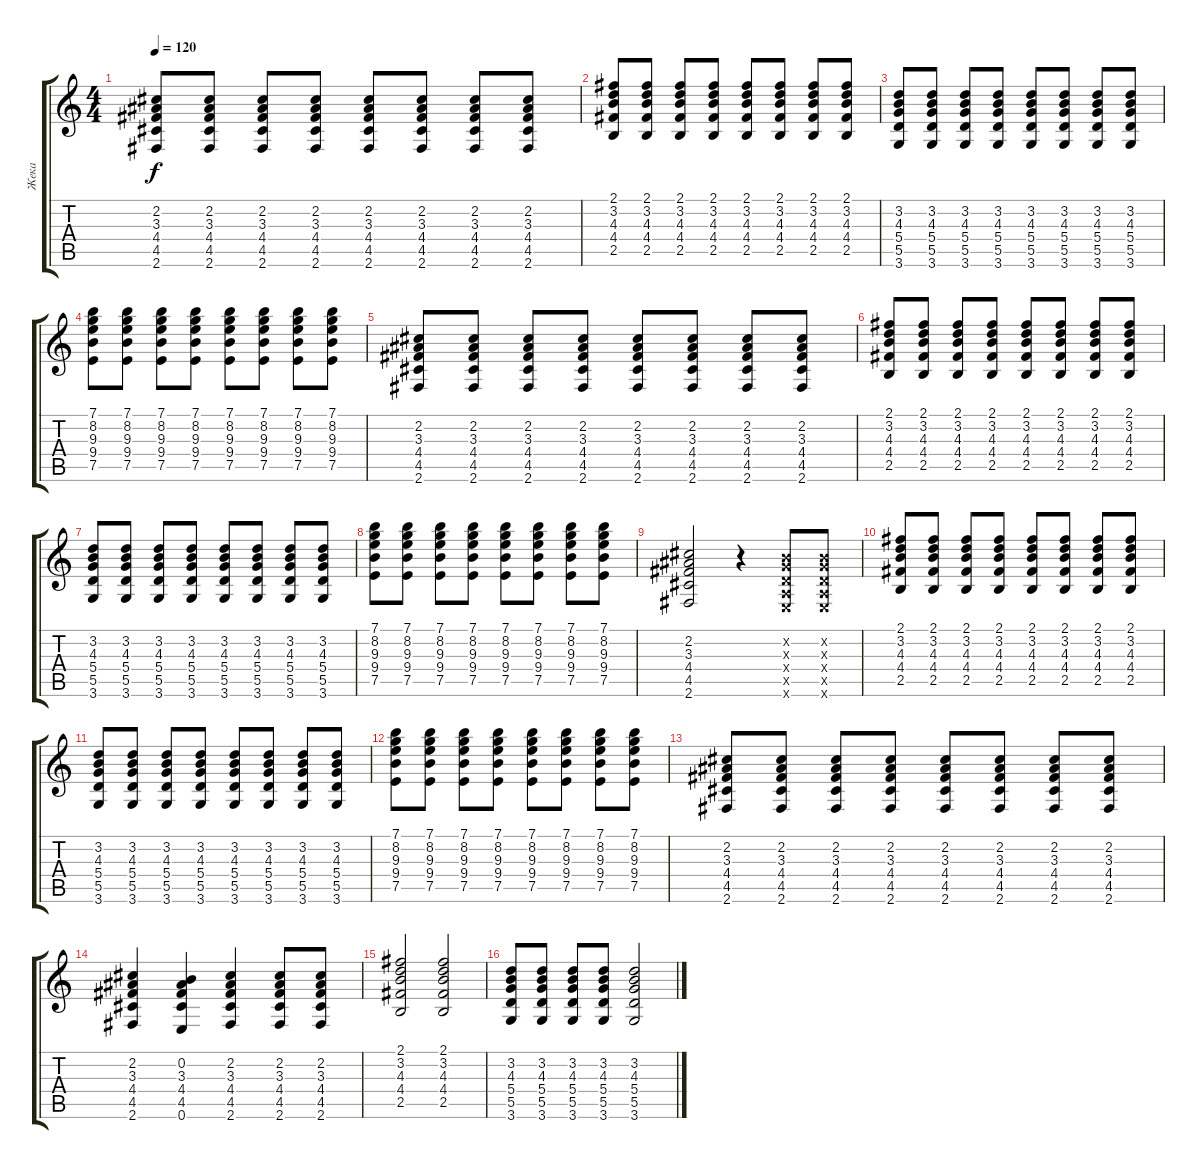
\track ("Жека" "Жека") {instrument acousticguitarsteel}
\staff {score tabs}
\tuning (E4 B3 G3 D3 A2 E2) {hide}
\ts (4 4)
\tempo 120
\clef g2
\ks c
(2.2 3.3 4.4 4.5 2.6).8{dy f} (2.2 3.3 4.4 4.5 2.6).8 (2.2 3.3 4.4 4.5 2.6).8 (2.2 3.3 4.4 4.5 2.6).8 (2.2 3.3 4.4 4.5 2.6).8 (2.2 3.3 4.4 4.5 2.6).8 (2.2 3.3 4.4 4.5 2.6).8 (2.2 3.3 4.4 4.5 2.6).8 |
(2.1 3.2 4.3 4.4 2.5).8 (2.1 3.2 4.3 4.4 2.5).8 (2.1 3.2 4.3 4.4 2.5).8 (2.1 3.2 4.3 4.4 2.5).8 (2.1 3.2 4.3 4.4 2.5).8 (2.1 3.2 4.3 4.4 2.5).8 (2.1 3.2 4.3 4.4 2.5).8 (2.1 3.2 4.3 4.4 2.5).8 |
(3.2 4.3 5.4 5.5 3.6).8 (3.2 4.3 5.4 5.5 3.6).8 (3.2 4.3 5.4 5.5 3.6).8 (3.2 4.3 5.4 5.5 3.6).8 (3.2 4.3 5.4 5.5 3.6).8 (3.2 4.3 5.4 5.5 3.6).8 (3.2 4.3 5.4 5.5 3.6).8 (3.2 4.3 5.4 5.5 3.6).8 |
(7.1 8.2 9.3 9.4 7.5).8 (7.1 8.2 9.3 9.4 7.5).8 (7.1 8.2 9.3 9.4 7.5).8 (7.1 8.2 9.3 9.4 7.5).8 (7.1 8.2 9.3 9.4 7.5).8 (7.1 8.2 9.3 9.4 7.5).8 (7.1 8.2 9.3 9.4 7.5).8 (7.1 8.2 9.3 9.4 7.5).8 |
(2.2 3.3 4.4 4.5 2.6).8 (2.2 3.3 4.4 4.5 2.6).8 (2.2 3.3 4.4 4.5 2.6).8 (2.2 3.3 4.4 4.5 2.6).8 (2.2 3.3 4.4 4.5 2.6).8 (2.2 3.3 4.4 4.5 2.6).8 (2.2 3.3 4.4 4.5 2.6).8 (2.2 3.3 4.4 4.5 2.6).8 |
(2.1 3.2 4.3 4.4 2.5).8 (2.1 3.2 4.3 4.4 2.5).8 (2.1 3.2 4.3 4.4 2.5).8 (2.1 3.2 4.3 4.4 2.5).8 (2.1 3.2 4.3 4.4 2.5).8 (2.1 3.2 4.3 4.4 2.5).8 (2.1 3.2 4.3 4.4 2.5).8 (2.1 3.2 4.3 4.4 2.5).8 |
(3.2 4.3 5.4 5.5 3.6).8 (3.2 4.3 5.4 5.5 3.6).8 (3.2 4.3 5.4 5.5 3.6).8 (3.2 4.3 5.4 5.5 3.6).8 (3.2 4.3 5.4 5.5 3.6).8 (3.2 4.3 5.4 5.5 3.6).8 (3.2 4.3 5.4 5.5 3.6).8 (3.2 4.3 5.4 5.5 3.6).8 |
(7.1 8.2 9.3 9.4 7.5).8 (7.1 8.2 9.3 9.4 7.5).8 (7.1 8.2 9.3 9.4 7.5).8 (7.1 8.2 9.3 9.4 7.5).8 (7.1 8.2 9.3 9.4 7.5).8 (7.1 8.2 9.3 9.4 7.5).8 (7.1 8.2 9.3 9.4 7.5).8 (7.1 8.2 9.3 9.4 7.5).8 |
(2.2 3.3 4.4 4.5 2.6).2 r.4 (0.2{x} 0.3{x} 0.4{x} 0.5{x} 0.6{x}).8 (0.2{x} 0.3{x} 0.4{x} 0.5{x} 0.6{x}).8 |
(2.1 3.2 4.3 4.4 2.5).8 (2.1 3.2 4.3 4.4 2.5).8 (2.1 3.2 4.3 4.4 2.5).8 (2.1 3.2 4.3 4.4 2.5).8 (2.1 3.2 4.3 4.4 2.5).8 (2.1 3.2 4.3 4.4 2.5).8 (2.1 3.2 4.3 4.4 2.5).8 (2.1 3.2 4.3 4.4 2.5).8 |
(3.2 4.3 5.4 5.5 3.6).8 (3.2 4.3 5.4 5.5 3.6).8 (3.2 4.3 5.4 5.5 3.6).8 (3.2 4.3 5.4 5.5 3.6).8 (3.2 4.3 5.4 5.5 3.6).8 (3.2 4.3 5.4 5.5 3.6).8 (3.2 4.3 5.4 5.5 3.6).8 (3.2 4.3 5.4 5.5 3.6).8 |
(7.1 8.2 9.3 9.4 7.5).8 (7.1 8.2 9.3 9.4 7.5).8 (7.1 8.2 9.3 9.4 7.5).8 (7.1 8.2 9.3 9.4 7.5).8 (7.1 8.2 9.3 9.4 7.5).8 (7.1 8.2 9.3 9.4 7.5).8 (7.1 8.2 9.3 9.4 7.5).8 (7.1 8.2 9.3 9.4 7.5).8 |
(2.2 3.3 4.4 4.5 2.6).8 (2.2 3.3 4.4 4.5 2.6).8 (2.2 3.3 4.4 4.5 2.6).8 (2.2 3.3 4.4 4.5 2.6).8 (2.2 3.3 4.4 4.5 2.6).8 (2.2 3.3 4.4 4.5 2.6).8 (2.2 3.3 4.4 4.5 2.6).8 (2.2 3.3 4.4 4.5 2.6).8 |
(2.2 3.3 4.4 4.5 2.6).4 (0.2 3.3 4.4 4.5 0.6).4 (2.2 3.3 4.4 4.5 2.6).4 (2.2 3.3 4.4 4.5 2.6).8 (2.2 3.3 4.4 4.5 2.6).8 |
(2.1 3.2 4.3 4.4 2.5).2 (2.1 3.2 4.3 4.4 2.5).2 |
(3.2 4.3 5.4 5.5 3.6).8 (3.2 4.3 5.4 5.5 3.6).8 (3.2 4.3 5.4 5.5 3.6).8 (3.2 4.3 5.4 5.5 3.6).8 (3.2 4.3 5.4 5.5 3.6).2
